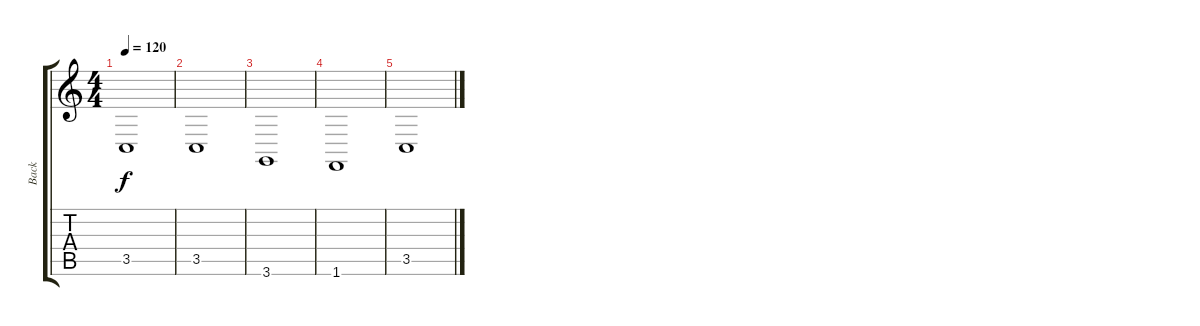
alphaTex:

\track ("Back" "Back") {instrument stringensemble1}
\staff {score tabs}
\tuning (E4 B3 G3 D3 A2 E2) {hide}
\ts (4 4)
\tempo 120
\clef g2
\ks c
3.5.1{dy f} |
3.5.1 |
3.6.1 |
1.6.1 |
3.5.1
